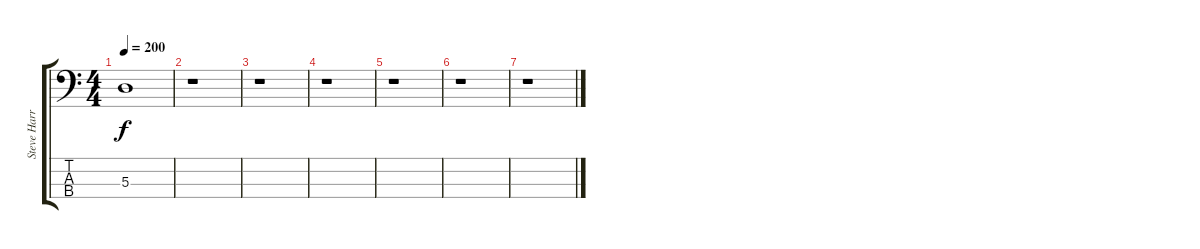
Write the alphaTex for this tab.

\track ("Steve Harris" "Steve Harr") {instrument electricbassfinger}
\staff {score tabs}
\tuning (G2 D2 A1 E1) {hide}
\ts (4 4)
\tempo 200
\clef f4
\ks c
5.3.1{dy f} |
r.1 |
r.1 |
r.1 |
r.1 |
r.1 |
r.1
